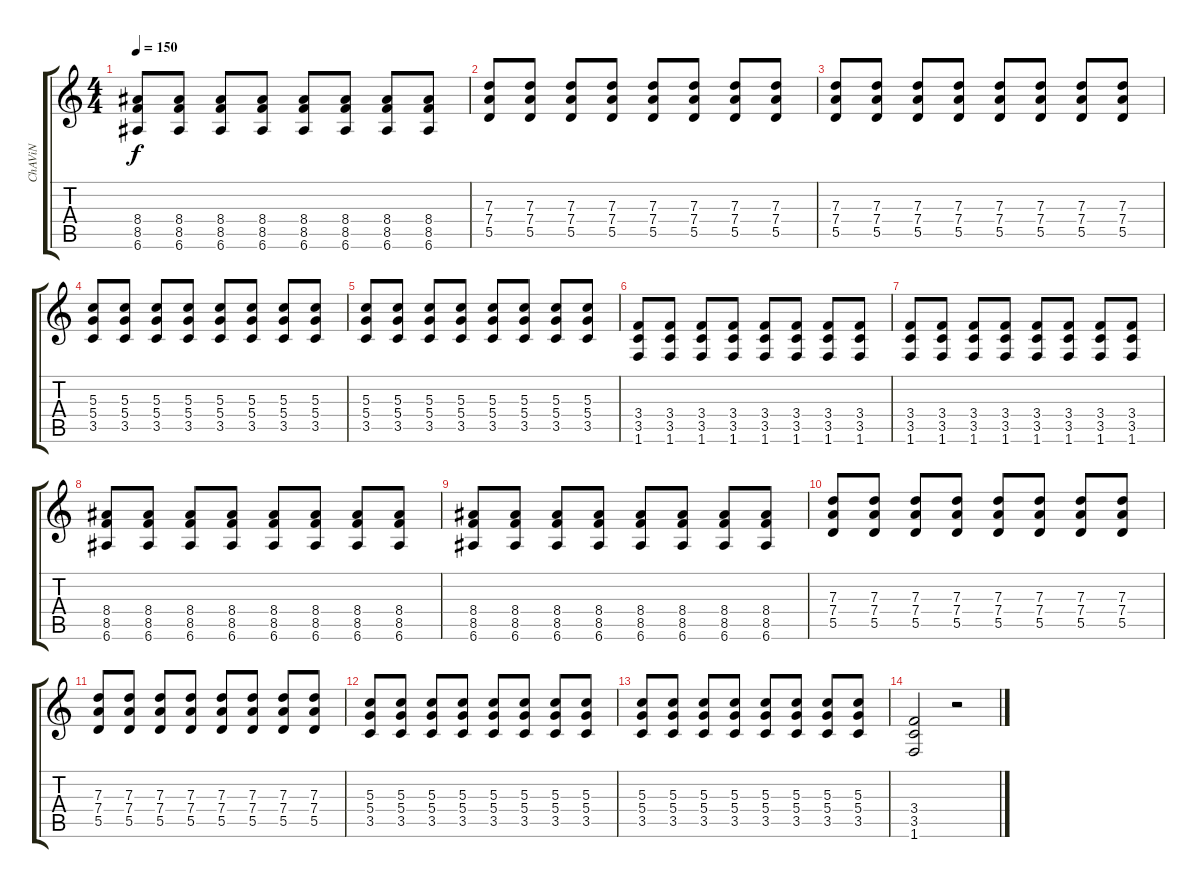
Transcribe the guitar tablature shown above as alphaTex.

\track ("ChAViN" "ChAViN") {instrument distortionguitar}
\staff {score tabs}
\tuning (E4 B3 G3 D3 A2 E2) {hide}
\ts (4 4)
\tempo 150
\clef g2
\ks c
(8.4 8.5 6.6).8{dy f} (8.4 8.5 6.6).8 (8.4 8.5 6.6).8 (8.4 8.5 6.6).8 (8.4 8.5 6.6).8 (8.4 8.5 6.6).8 (8.4 8.5 6.6).8 (8.4 8.5 6.6).8 |
(7.3 7.4 5.5).8 (7.3 7.4 5.5).8 (7.3 7.4 5.5).8 (7.3 7.4 5.5).8 (7.3 7.4 5.5).8 (7.3 7.4 5.5).8 (7.3 7.4 5.5).8 (7.3 7.4 5.5).8 |
(7.3 7.4 5.5).8 (7.3 7.4 5.5).8 (7.3 7.4 5.5).8 (7.3 7.4 5.5).8 (7.3 7.4 5.5).8 (7.3 7.4 5.5).8 (7.3 7.4 5.5).8 (7.3 7.4 5.5).8 |
(5.3 5.4 3.5).8 (5.3 5.4 3.5).8 (5.3 5.4 3.5).8 (5.3 5.4 3.5).8 (5.3 5.4 3.5).8 (5.3 5.4 3.5).8 (5.3 5.4 3.5).8 (5.3 5.4 3.5).8 |
(5.3 5.4 3.5).8 (5.3 5.4 3.5).8 (5.3 5.4 3.5).8 (5.3 5.4 3.5).8 (5.3 5.4 3.5).8 (5.3 5.4 3.5).8 (5.3 5.4 3.5).8 (5.3 5.4 3.5).8 |
(3.4 3.5 1.6).8 (3.4 3.5 1.6).8 (3.4 3.5 1.6).8 (3.4 3.5 1.6).8 (3.4 3.5 1.6).8 (3.4 3.5 1.6).8 (3.4 3.5 1.6).8 (3.4 3.5 1.6).8 |
(3.4 3.5 1.6).8 (3.4 3.5 1.6).8 (3.4 3.5 1.6).8 (3.4 3.5 1.6).8 (3.4 3.5 1.6).8 (3.4 3.5 1.6).8 (3.4 3.5 1.6).8 (3.4 3.5 1.6).8 |
(8.4 8.5 6.6).8 (8.4 8.5 6.6).8 (8.4 8.5 6.6).8 (8.4 8.5 6.6).8 (8.4 8.5 6.6).8 (8.4 8.5 6.6).8 (8.4 8.5 6.6).8 (8.4 8.5 6.6).8 |
(8.4 8.5 6.6).8 (8.4 8.5 6.6).8 (8.4 8.5 6.6).8 (8.4 8.5 6.6).8 (8.4 8.5 6.6).8 (8.4 8.5 6.6).8 (8.4 8.5 6.6).8 (8.4 8.5 6.6).8 |
(7.3 7.4 5.5).8 (7.3 7.4 5.5).8 (7.3 7.4 5.5).8 (7.3 7.4 5.5).8 (7.3 7.4 5.5).8 (7.3 7.4 5.5).8 (7.3 7.4 5.5).8 (7.3 7.4 5.5).8 |
(7.3 7.4 5.5).8 (7.3 7.4 5.5).8 (7.3 7.4 5.5).8 (7.3 7.4 5.5).8 (7.3 7.4 5.5).8 (7.3 7.4 5.5).8 (7.3 7.4 5.5).8 (7.3 7.4 5.5).8 |
(5.3 5.4 3.5).8 (5.3 5.4 3.5).8 (5.3 5.4 3.5).8 (5.3 5.4 3.5).8 (5.3 5.4 3.5).8 (5.3 5.4 3.5).8 (5.3 5.4 3.5).8 (5.3 5.4 3.5).8 |
(5.3 5.4 3.5).8 (5.3 5.4 3.5).8 (5.3 5.4 3.5).8 (5.3 5.4 3.5).8 (5.3 5.4 3.5).8 (5.3 5.4 3.5).8 (5.3 5.4 3.5).8 (5.3 5.4 3.5).8 |
(3.4 3.5 1.6).2 r.2
